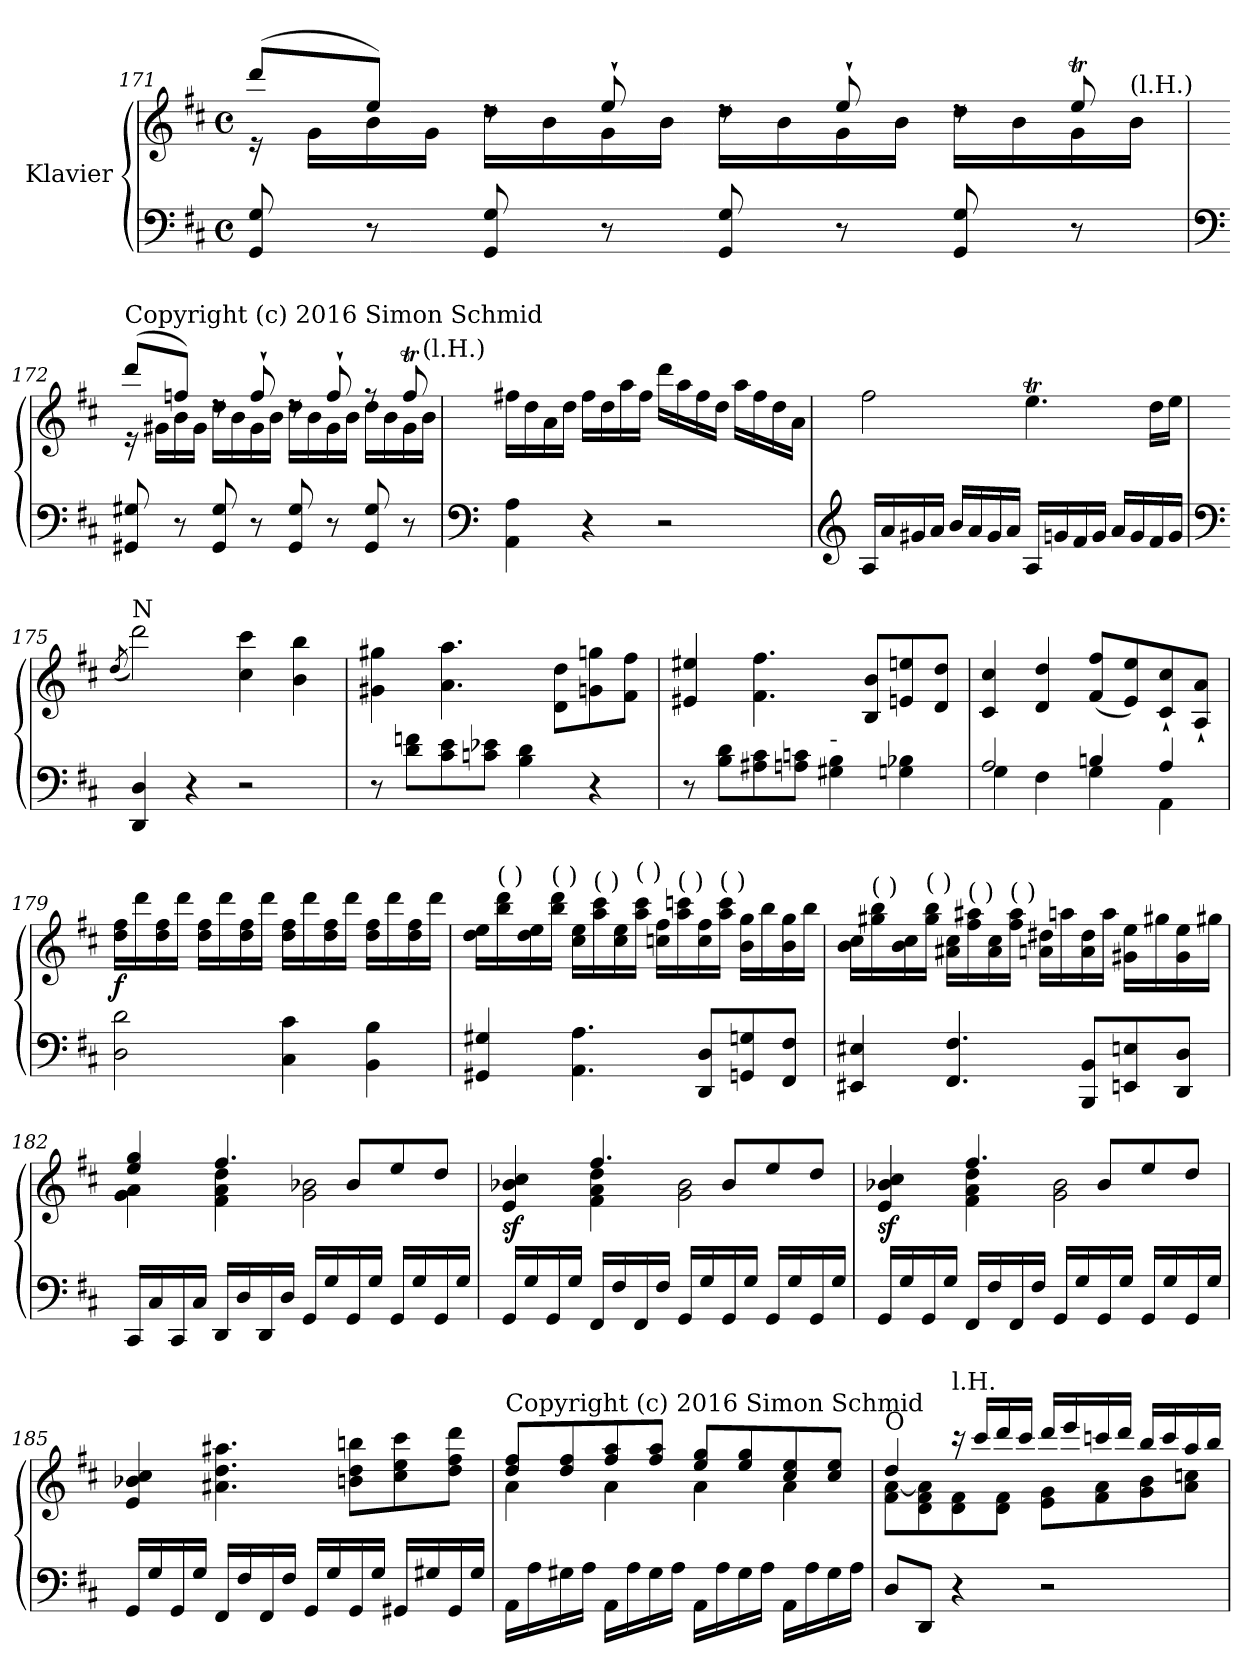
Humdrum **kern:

**kern	**kern	**dynam
*part1	*part1	*part1
*staff2	*staff1	*staff1/2
*I"Klavier	*	*
*clefF4	*clefG2	*
*k[f#c#]	*k[f#c#]	*
*M4/4	*M4/4	*
*met(c)	*met(c)	*
=171	=171	=171
*	*^	*
8GG/ 8G/	(8ddd/L	16r	.
.	.	16g\LL	.
8r	8ee/J)	16b\	.
.	.	16g\JJ	.
8GG/ 8G/	8rdd	16dd\LL	.
.	.	16b\	.
8r	8ee`/	16g\	.
.	.	16b\JJ	.
8GG/ 8G/	8rdd	16dd\LL	.
.	.	16b\	.
8r	8ee`/	16g\	.
.	.	16b\JJ	.
8GG/ 8G/	8rdd	16dd\LL	.
.	.	16b\	.
8r	8eeT/	16g\	.
!	!	!LO:TX:a:t=(l.H.)	!
.	.	16b\JJ	.
!!LO:LB:g=z	!!
=172	=172	=172	=172
*clefF4	*	*	*
!	!LO:TX:a:t=Copyright (c) 2016 Simon Schmid	!	!
8GG#X/ 8G#X/	(8ddd/L	16r	.
.	.	16g#X\LL	.
8r	8ffn/J)	16b\	.
.	.	16g#\JJ	.
8GG#/ 8G#/	8rdd	16dd\LL	.
.	.	16b\	.
8r	8ff`/	16g#\	.
.	.	16b\JJ	.
8GG#/ 8G#/	8rdd	16dd\LL	.
.	.	16b\	.
8r	8ff`/	16g#\	.
.	.	16b\JJ	.
8GG#/ 8G#/	8rff	16dd\LL	.
.	.	16b\	.
8r	8ffT/	16g#\	.
!	!	!LO:TX:a:t=(l.H.)	!
.	.	16b\JJ	.
*	*v	*v	*
=173	=173	=173
*clefF4	*	*
4AA\ 4A\	16ff#X\LL	.
.	16dd\	.
.	16a\	.
.	16dd\JJ	.
4r	16ff#\LL	.
.	16dd\	.
.	16aa\	.
.	16ff#\JJ	.
2r	16ddd\LL	.
.	16aa\	.
.	16ff#\	.
.	16dd\JJ	.
.	16aa\LL	.
.	16ff#\	.
.	16dd\	.
.	16a\JJ	.
!!LO:LB:g=z
=174	=174	=174
*clefG2	*	*
16A/LL	2ff#\	.
16a/	.	.
16g#X/	.	.
16a/JJ	.	.
16b/LL	.	.
16a/	.	.
16g#/	.	.
16a/JJ	.	.
16A/LL	4.eeT\	.
16gn/	.	.
16f#/	.	.
16g/JJ	.	.
16a/LL	.	.
16g/	.	.
16f#/	16dd\LL	.
16g/JJ	16ee\JJ	.
=175	=175	=175
*clefF4	*	*
.	(>8qdd/	.
!	!LO:TX:a:t=N	!
4DD/ 4D/	2ddd\)	.
4r	.	.
2r	4cc#\ 4ccc#\	.
.	4b\ 4bb\	.
=176	=176	=176
8r	4g#X\ 4gg#X\	.
8d\ 8fn\L	.	.
8c#\ 8e\	4.a\ 4.aa\	.
8cn\ 8e-X\J	.	.
4B\ 4d\	.	.
.	8d\ 8dd\L	.
4r	8gn\ 8ggn\	.
.	8f#\ 8ff#\J	.
!!LO:PB:g=z
=177	=177	=177
8r	4e#X/ 4ee#X/	.
8B\ 8d\L	.	.
8A#X\ 8c#\	4.f#\ 4.ff#\	.
8An\ 8cn\J	.	.
!LO:TX:a:t=-	!	!
4G#X\ 4B\	.	.
.	8B/ 8b/L	.
4Gn\ 4B-X\	8en/ 8een/	.
.	8d/ 8dd/J	.
=178	=178	=178
*^	*	*
2A/	4G\	4c#/ 4cc#/	.
.	4F#\	4d/ 4dd/	.
4Bn/	4G\	(>8f#/ 8ff#/L	.
.	.	8e/ 8ee/)	.
4A/	4AA\	8c#/` 8cc#/`	.
.	.	8A/` 8a/`J	.
*v	*v	*	*
=179	=179	=179
!	!	!LO:DY:b
2D\ 2d\	16dd\ 16ff#\LL	f
.	16ddd\	.
.	16dd\ 16ff#\	.
.	16ddd\JJ	.
.	16dd\ 16ff#\LL	.
.	16ddd\	.
.	16dd\ 16ff#\	.
.	16ddd\JJ	.
4C#\ 4c#\	16dd\ 16ff#\LL	.
.	16ddd\	.
.	16dd\ 16ff#\	.
.	16ddd\JJ	.
4BB\ 4B\	16dd\ 16ff#\LL	.
.	16ddd\	.
.	16dd\ 16ff#\	.
.	16ddd\JJ	.
!!LO:LB:g=z
=180	=180	=180
4GG#X/ 4G#X/	16dd\ 16ee\LL	.
!	!LO:TX:a:t=(   )	!
.	16bb\ 16ddd\	.
.	16dd\ 16ee\	.
!	!LO:TX:a:t=(   )	!
.	16bb\ 16ddd\JJ	.
4.AA\ 4.A\	16cc#\ 16ee\LL	.
!	!LO:TX:a:t=(   )	!
.	16aa\ 16ccc#\	.
.	16cc#\ 16ee\	.
!	!LO:TX:a:t=(   )	!
.	16aa\ 16ccc#\JJ	.
.	16ccn\ 16ff#\LL	.
!	!LO:TX:a:t=(   )	!
.	16aa\ 16cccn\	.
8DD/ 8D/L	16cc\ 16ff#\	.
!	!LO:TX:a:t=(   )	!
.	16aa\ 16ccc\JJ	.
8GGn/ 8Gn/	16b\ 16gg\LL	.
.	16bb\	.
8FF#/ 8F#/J	16b\ 16gg\	.
.	16bb\JJ	.
=181	=181	=181
4EE#X/ 4E#X/	16b\ 16cc#\LL	.
!	!LO:TX:a:t=(   )	!
.	16gg#X\ 16bb\	.
.	16b\ 16cc#\	.
!	!LO:TX:a:t=(   )	!
.	16gg#\ 16bb\JJ	.
4.FF#/ 4.F#/	16a#X\ 16cc#\LL	.
!	!LO:TX:a:t=(   )	!
.	16ff#\ 16aa#X\	.
.	16a#\ 16cc#\	.
!	!LO:TX:a:t=(   )	!
.	16ff#\ 16aa#\JJ	.
.	16an\ 16dd#X\LL	.
.	16aan\	.
8BBB/ 8BB/L	16a\ 16dd#\	.
.	16aa\JJ	.
8EEn/ 8En/	16g#X\ 16ee\LL	.
.	16gg#X\	.
8DD/ 8D/J	16g#\ 16ee\	.
.	16gg#X\JJ	.
!!LO:LB:g=z
=182	=182	=182
*	*^	*
16CC#/LL	4ee/ 4gg/	4g\ 4a\	.
16C#/	.	.	.
16CC#/	.	.	.
16C#/JJ	.	.	.
16DD/LL	4.ff#/	4f#\ 4a\ 4dd\	.
16D/	.	.	.
16DD/	.	.	.
16D/JJ	.	.	.
16GG/LL	.	2g\ 2b-X\	.
16G/	.	.	.
16GG/	8b-/L	.	.
16G/JJ	.	.	.
16GG/LL	8ee/	.	.
16G/	.	.	.
16GG/	8dd/J	.	.
16G/JJ	.	.	.
=183	=183	=183	=183
!	!	!	!LO:DY:b
16GG/LL	4e/ 4b-X/ 4cc#/	4rgggyy	sf
16G/	.	.	.
16GG/	.	.	.
16G/JJ	.	.	.
16FF#/LL	4.ff#/	4f#\ 4a\ 4dd\	.
16F#/	.	.	.
16FF#/	.	.	.
16F#/JJ	.	.	.
16GG/LL	.	2g\ 2b-\	.
16G/	.	.	.
16GG/	8b-/L	.	.
16G/JJ	.	.	.
16GG/LL	8ee/	.	.
16G/	.	.	.
16GG/	8dd/J	.	.
16G/JJ	.	.	.
!!LO:LB:g=z	!!
=184	=184	=184	=184
!	!	!	!LO:DY:b
16GG/LL	4e/ 4b-X/ 4cc#/	4rgggyy	sf
16G/	.	.	.
16GG/	.	.	.
16G/JJ	.	.	.
16FF#/LL	4.ff#/	4f#\ 4a\ 4dd\	.
16F#/	.	.	.
16FF#/	.	.	.
16F#/JJ	.	.	.
16GG/LL	.	2g\ 2b-\	.
16G/	.	.	.
16GG/	8b-/L	.	.
16G/JJ	.	.	.
16GG/LL	8ee/	.	.
16G/	.	.	.
16GG/	8dd/J	.	.
16G/JJ	.	.	.
*	*v	*v	*
=185	=185	=185
16GG/LL	4e/ 4b-X/ 4cc#/	.
16G/	.	.
16GG/	.	.
16G/JJ	.	.
16FF#/LL	4.a#X\ 4.dd\ 4.aa#X\	.
16F#/	.	.
16FF#/	.	.
16F#/JJ	.	.
16GG/LL	.	.
16G/	.	.
16GG/	8bn\ 8dd\ 8bbn\L	.
16G/JJ	.	.
16GG#X/LL	8cc#\ 8ee\ 8ccc#\	.
16G#X/	.	.
16GG#/	8dd\ 8ff#\ 8ddd\J	.
16G#/JJ	.	.
!!LO:LB:g=z
=186	=186	=186
*	*^	*
!	!LO:TX:a:t=Copyright (c) 2016 Simon Schmid	!	!
16AA\LL	8dd/ 8ff#/L	4a\	.
16A\	.	.	.
16G#X\	8dd/ 8ff#/	.	.
16A\JJ	.	.	.
16AA\LL	8ff#/ 8aa/	4a\	.
16A\	.	.	.
16G#\	8ff#/ 8aa/J	.	.
16A\JJ	.	.	.
16AA\LL	8ee/ 8gg/L	4a\	.
16A\	.	.	.
16G#\	8ee/ 8gg/	.	.
16A\JJ	.	.	.
16AA\LL	8cc#/ 8ee/	4a\	.
16A\	.	.	.
16G#\	8cc#/ 8ee/J	.	.
16A\JJ	.	.	.
=187	=187	=187	=187
!	!LO:TX:a:t=O	!	!
8D/L	4dd/	8f#\ [8a\L	.
8DD/J	.	8d\ 8f#\ 8a\]	.
!	!LO:TX:a:t=l.H.	!	!
4r	16r	8d\ 8f#\	.
.	16ccc#/LL	.	.
.	16ddd/	8d\ 8f#\J	.
.	16ccc#/JJ	.	.
2r	16ddd/LL	8e\ 8g\L	.
.	16eee/	.	.
.	16cccn/	8f#\ 8a\	.
.	16ddd/JJ	.	.
.	16bb/LL	8g\ 8b\	.
.	16ccc/	.	.
.	16aa/	8a\ 8ccn\J	.
.	16bb/JJ	.	.
*	*v	*v	*
=	=	=
*-	*-	*-
